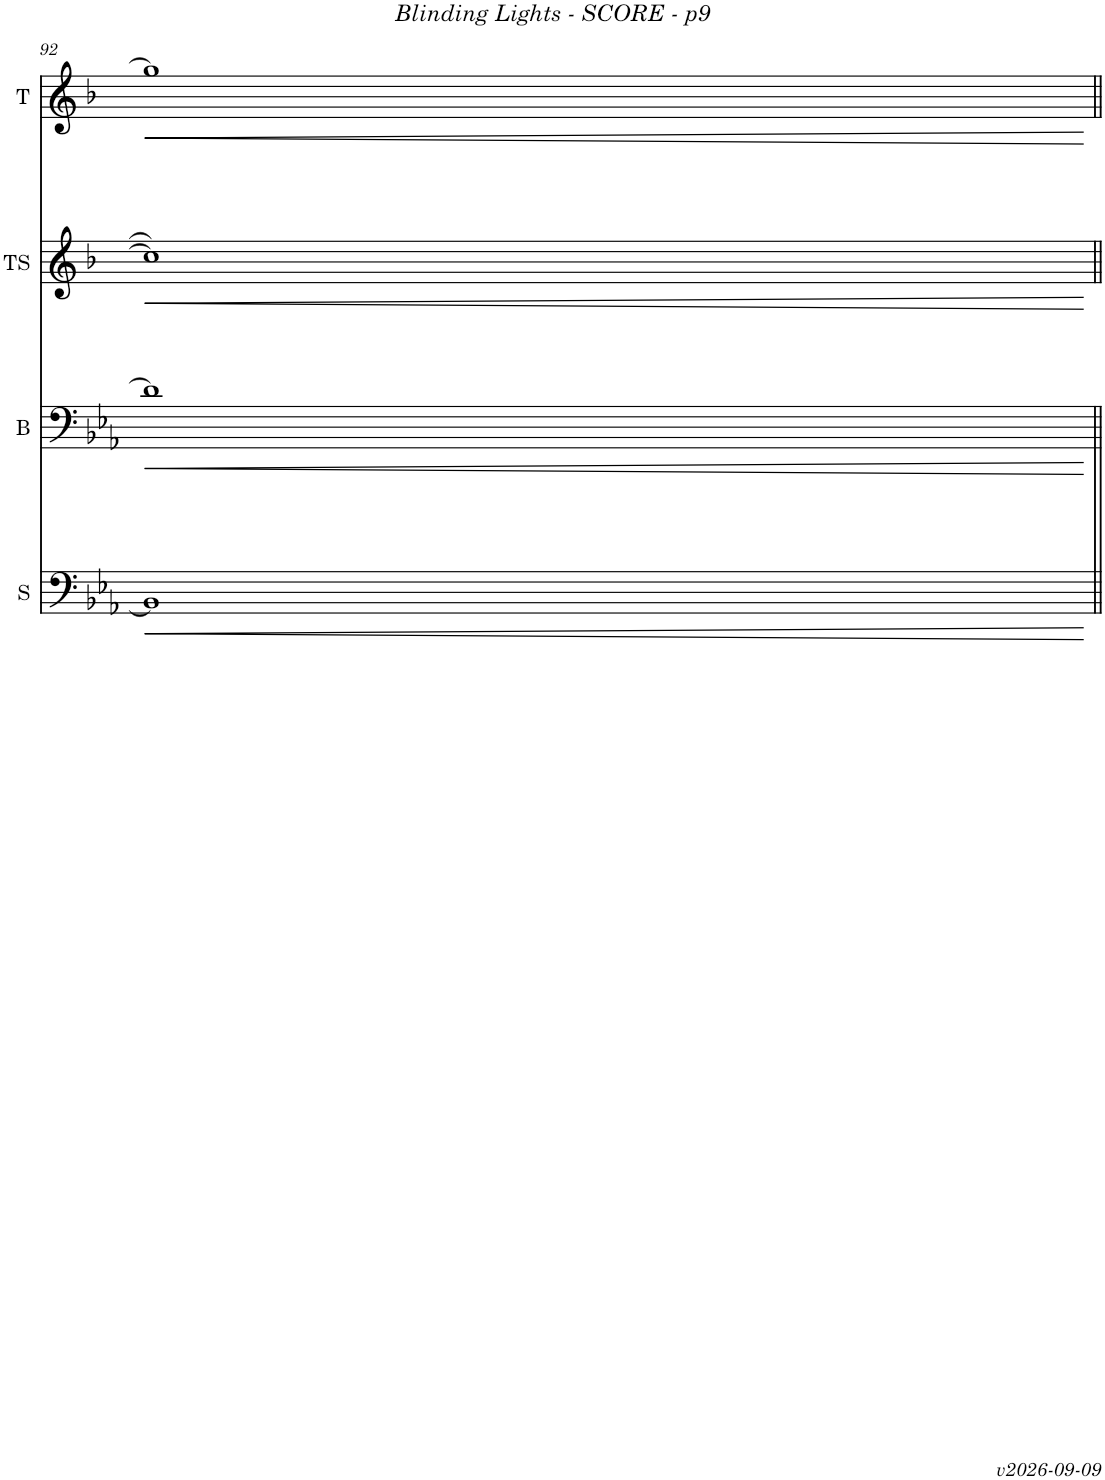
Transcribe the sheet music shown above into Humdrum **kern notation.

**kern	**dynam	**kern	**dynam	**kern	**dynam	**kern	**dynam
*part4	*part4	*part3	*part3	*part2	*part2	*part1	*part1
*staff4	*staff4	*staff3	*staff3	*staff2	*staff2	*staff1	*staff1
*I"Sousa	*	*I"Trombone	*	*I"Tenor Sax	*	*I"Trumpet	*
*I'S	*	*	*	*I'TS	*	*I'T	*
!!LO:PB:g=z
*clefF4	*	*clefF4	*	*clefG2	*	*clefG2	*
*	*	*	*	*Trd8c14	*	*Trd1c2	*
*k[b-e-a-]	*	*k[b-e-a-]	*	*k[b-]	*	*k[b-]	*
*M4/4	*	*M4/4	*	*M4/4	*	*M4/4	*
=92	=92	=92	=92	=92	=92	=92	=92
!	!LO:HP:b	!	!LO:HP:b	!	!LO:HP:b	!	!LO:HP:b
1BB-]	<	1d]	<	1cc]	<	1gg]	<
.	[	.	[	.	[	.	[
=||	=||	=||	=||	=||	=||	=||	=||
*-	*-	*-	*-	*-	*-	*-	*-
